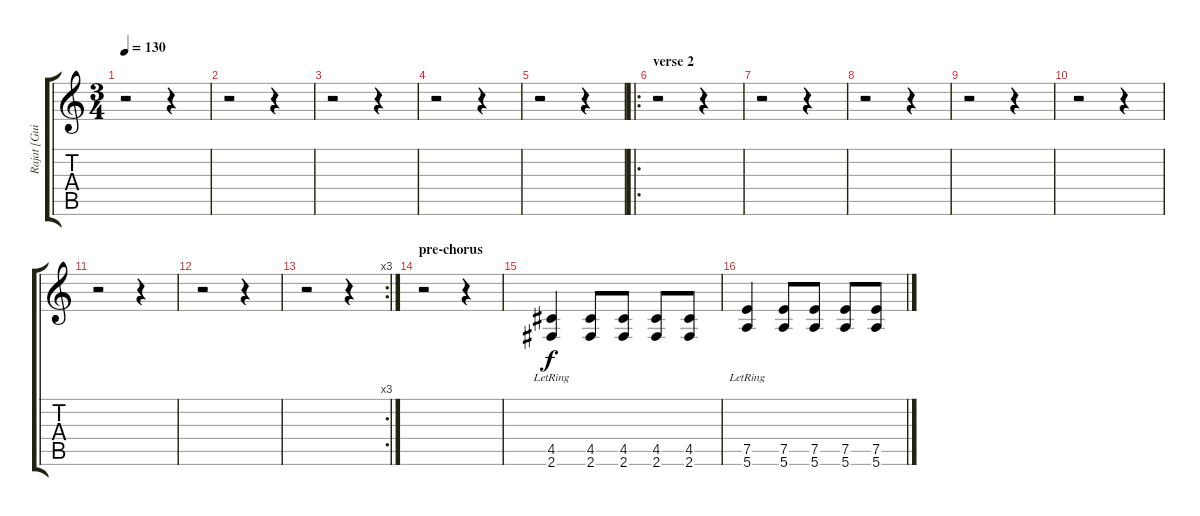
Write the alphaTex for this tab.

\track ("Rajat [Guitar 3]" "Rajat [Gui") {instrument distortionguitar}
\staff {score tabs}
\tuning (E4 B3 G3 D3 A2 E2) {hide}
\ts (3 4)
\tempo 130
\clef g2
\ks c
r.2{dy f} r.4 |
r.2 r.4 |
r.2 r.4 |
r.2 r.4 |
r.2 r.4 |
\ro
\section ("" "verse 2")
r.2 r.4 |
r.2 r.4 |
r.2 r.4 |
r.2 r.4 |
r.2 r.4 |
r.2 r.4 |
r.2 r.4 |
\rc 3
r.2 r.4 |
\section ("" "pre-chorus")
r.2 r.4 |
(4.5{lr} 2.6{lr}).4 (4.5 2.6).8 (4.5 2.6).8 (4.5 2.6).8 (4.5 2.6).8 |
(7.5{lr} 5.6{lr}).4 (7.5 5.6).8 (7.5 5.6).8 (7.5 5.6).8 (7.5 5.6).8
